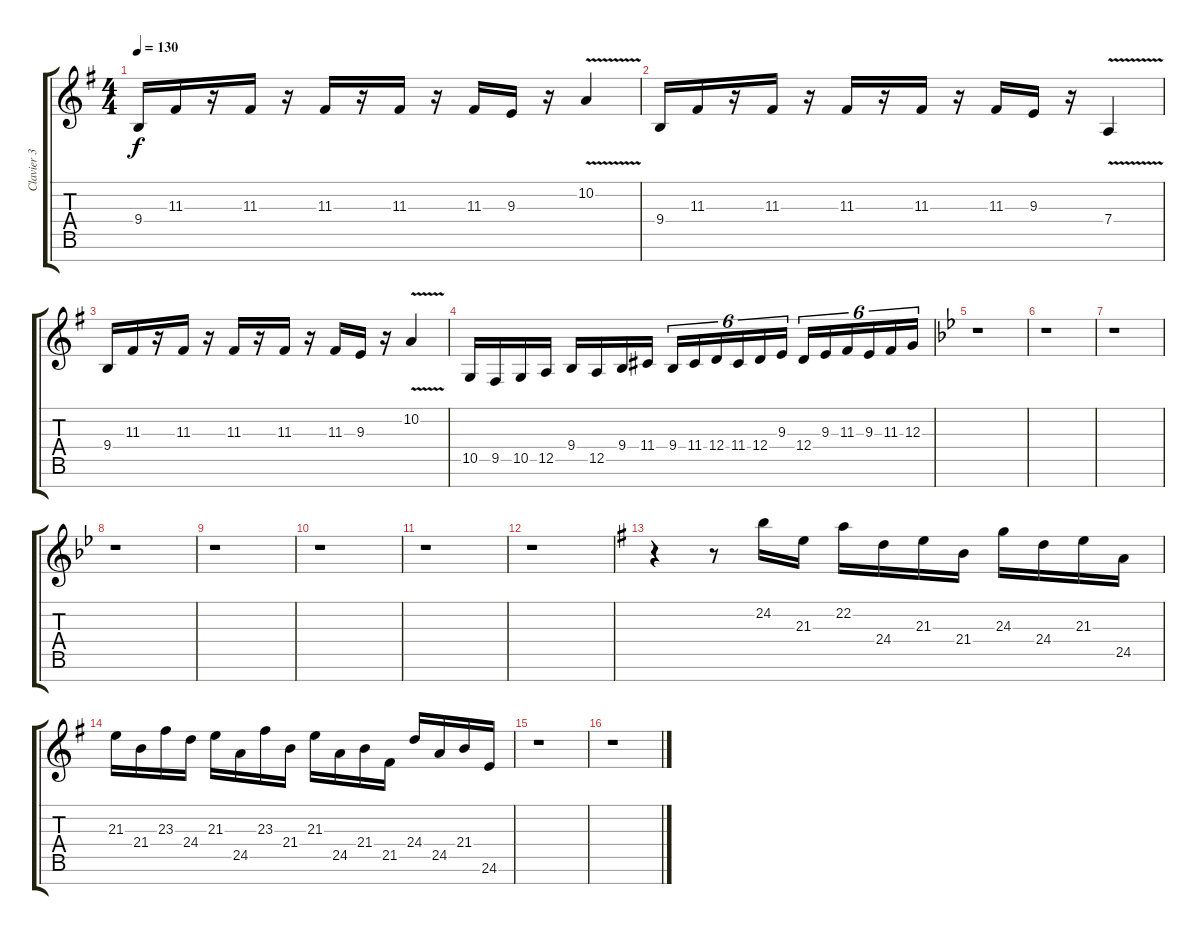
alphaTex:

\track ("Clavier 3" "Clavier 3") {instrument stringensemble1}
\staff {score tabs}
\tuning (E4 B3 G3 D3 A2 E2 B1) {hide}
\ts (4 4)
\tempo 130
\clef g2
\ks g
9.4.16{dy f volume 13 instrument lead2sawtooth} 11.3.16 r.16 11.3.16 r.16 11.3.16 r.16 11.3.16 r.16 11.3.16 9.3.16 r.16 10.2{v}.4 |
9.4.16 11.3.16 r.16 11.3.16 r.16 11.3.16 r.16 11.3.16 r.16 11.3.16 9.3.16 r.16 7.4{v}.4 |
9.4.16 11.3.16 r.16 11.3.16 r.16 11.3.16 r.16 11.3.16 r.16 11.3.16 9.3.16 r.16 10.2{v}.4 |
10.5.16 9.5.16 10.5.16 12.5.16 9.4.16 12.5.16 9.4.16 11.4.16 9.4.16{tu (6 4)} 11.4.16{tu (6 4)} 12.4.16{tu (6 4)} 11.4.16{tu (6 4)} 12.4.16{tu (6 4)} 9.3.16{tu (6 4)} 12.4.16{tu (6 4)} 9.3.16{tu (6 4)} 11.3.16{tu (6 4)} 9.3.16{tu (6 4)} 11.3.16{tu (6 4)} 12.3.16{tu (6 4)} |
\ks bb
r.1 |
r.1 |
r.1 |
r.1 |
r.1 |
r.1 |
r.1 |
r.1 |
\ks g
r.4 r.8{volume 8 instrument fx5brightness} 24.2.16 21.3.16 22.2.16 24.4.16 21.3.16 21.4.16 24.3.16 24.4.16 21.3.16 24.5.16 |
21.3.16 21.4.16 23.3.16 24.4.16 21.3.16 24.5.16 23.3.16 21.4.16 21.3.16 24.5.16 21.4.16 21.5.16 24.4.16 24.5.16 21.4.16 24.6.16 |
r.1 |
r.1
